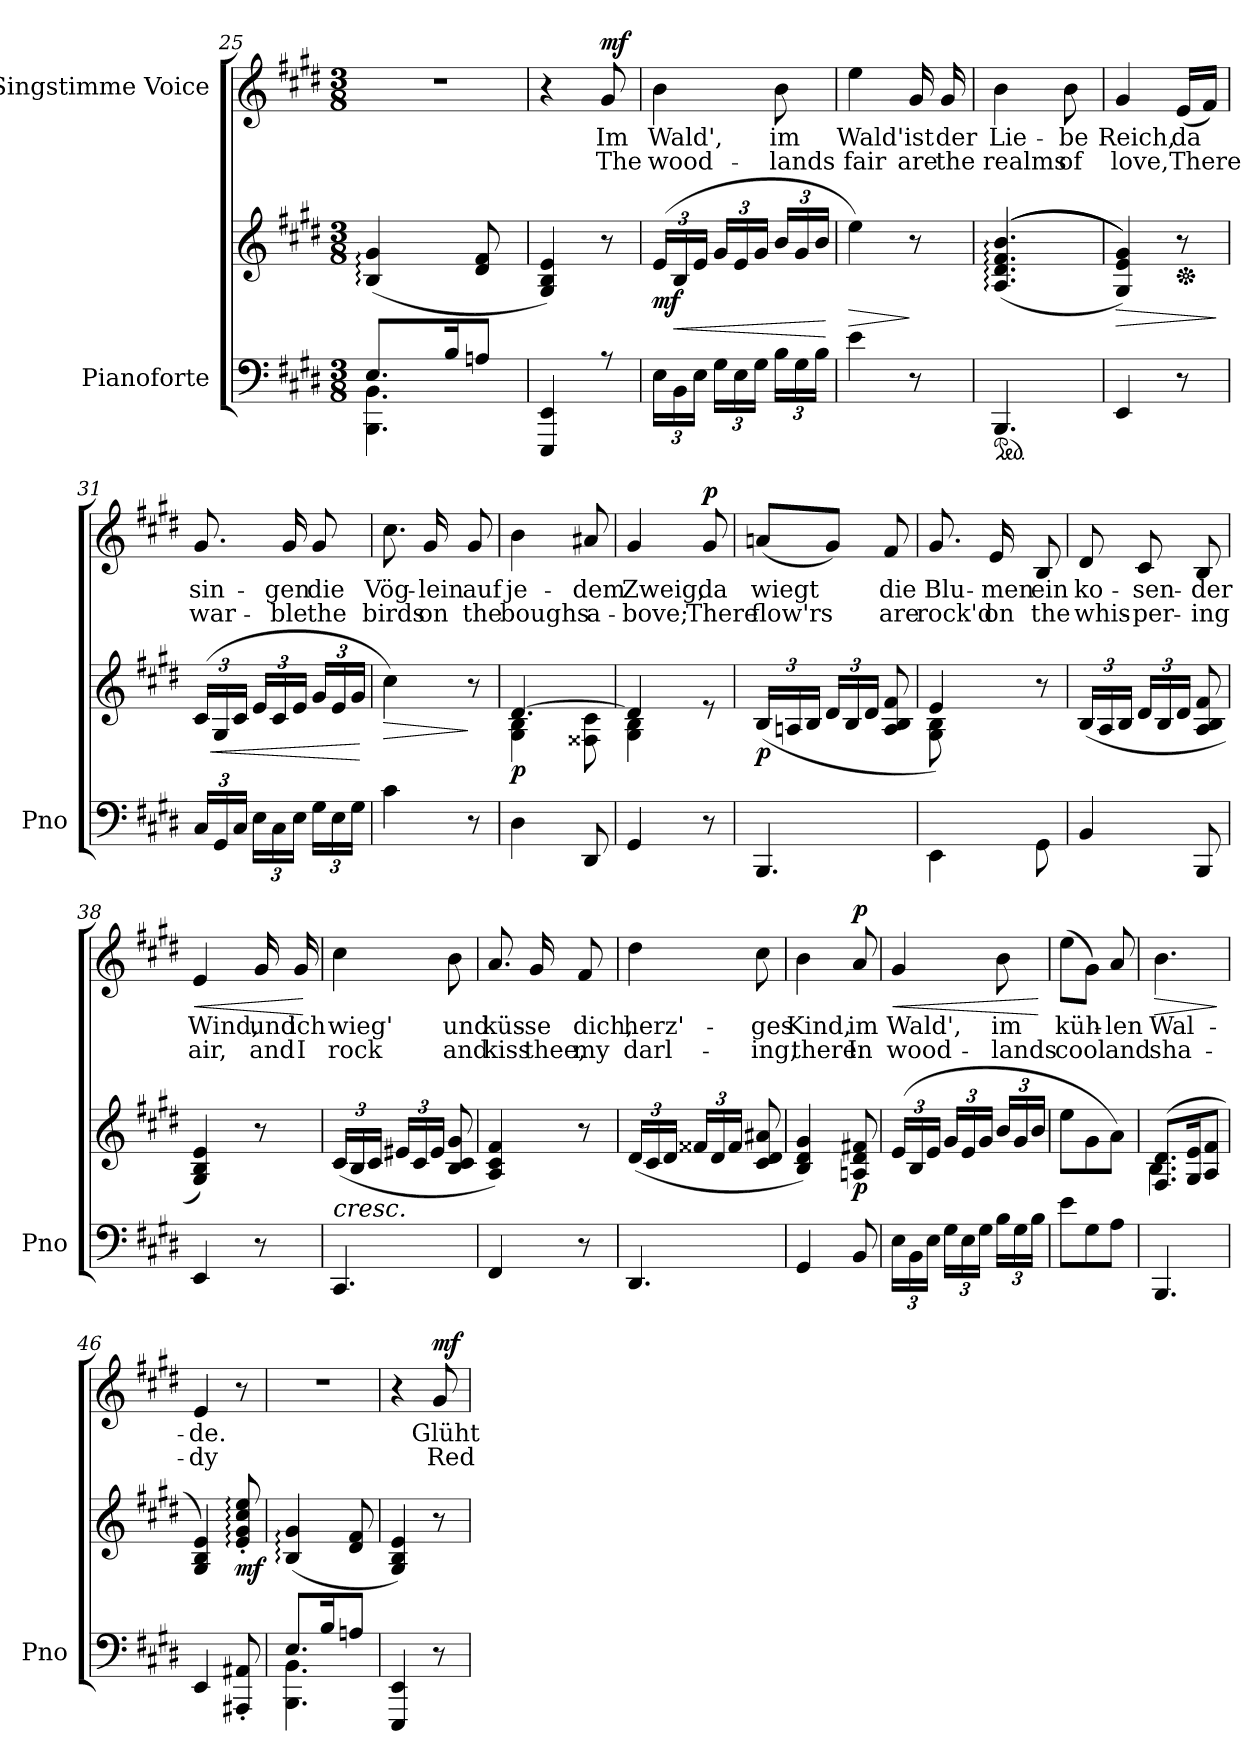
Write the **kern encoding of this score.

**kern	**kern	**dynam	**kern	**text	**text	**dynam
*part2	*part2	*part2	*part1	*part1	*part1	*part1
*staff3	*staff2	*staff2/3	*staff1	*staff1	*staff1	*staff1
*I"Pianoforte	*	*	*I"Singstimme Voice	*	*	*
*I'Pno	*	*	*	*	*	*
*clefF4	*clefG2	*	*clefG2	*	*	*
*k[f#c#g#d#]	*k[f#c#g#d#]	*	*k[f#c#g#d#]	*	*	*
*M3/8	*M3/8	*	*M3/8	*	*	*
=25	=25	=25	=25	=25	=25	=25
*^	*^	*	*	*	*	*
8.E/L	4.BBB\ 4.BB\	(>4B/: 4g#/:	16rFyy	.	4.r	.	.	.
.	.	.	16rFyy	.	.	.	.	.
.	.	.	16rFyy	.	.	.	.	.
16B/K	.	.	16rFyy	.	.	.	.	.
8An/J	.	8d#/ 8f#/	16rFyy	.	.	.	.	.
.	.	.	16rFyy	.	.	.	.	.
*	*	*v	*v	*	*	*	*	*
!!LO:LB:g=z
=26	=26	=26	=26	=26	=26	=26	=26
4.rBByy	4EEE/ 4EE/	4G#/ 4B/ 4e/)	.	4r	.	.	.
!	!	!	!	!	!LO:LY:b	!LO:LY:b	!LO:DY:a
.	8rA	8r	.	8g#/	Im	The	mf
*v	*v	*	*	*	*	*	*
=27	=27	=27	=27	=27	=27	=27
*Xbrackettup	*Xbrackettup	*	*	*	*	*
*^	*	*	*	*	*	*
!	!	!	!LO:DY:b	!	!LO:LY:b	!LO:LY:b	!
*v	*v	*	*	*	*	*	*
24E\LL	(>24e/LL	mf	4b\	Wald',	wood-	.
!	!	!LO:HP:b	!	!	!	!
24BB\	24B/	<	.	.	.	.
24E\JJ	24e/JJ	.	.	.	.	.
24G#\LL	24g#/LL	.	.	.	.	.
24E\	24e/	.	.	.	.	.
24G#\JJ	24g#/JJ	.	.	.	.	.
!	!	!	!	!LO:LY:b	!LO:LY:b	!
24B\LL	24b/LL	.	8b\	im	-lands	.
24G#\	24g#/	.	.	.	.	.
24B\JJ	24b/JJ	.	.	.	.	.
.	.	[	.	.	.	.
=28	=28	=28	=28	=28	=28	=28
!	!	!LO:HP:b	!	!LO:LY:b	!LO:LY:b	!
4e\	4ee\)	>	4ee\	Wald'	fair	.
!	!	!	!	!LO:LY:b	!LO:LY:b	!
8r	8r	]	16g#/	ist	are	.
!	!	!	!	!LO:LY:b	!LO:LY:b	!
.	.	.	16g#/	der	the	.
=29	=29	=29	=29	=29	=29	=29
*ped	*	*	*	*	*	*
!	!	!	!	!LO:LY:b	!LO:LY:b	!
4.BBB/	(>((>(4.A/: 4.d#/: 4.f#/: 4.b/:	.	4b\	Lie-	realms	.
!	!	!	!	!LO:LY:b	!LO:LY:b	!
.	.	.	8b\	-be	of	.
=30	=30	=30	=30	=30	=30	=30
!	!	!LO:HP:b	!	!LO:LY:b	!LO:LY:b	!
4EE/	4G#/ 4e/ 4g#/))))	>	4g#/	Reich,	love,	.
*	*Xped	*	*	*	*	*
!	!	!	!	!LO:LY:b	!LO:LY:b	!
8r	8r	.	(16e/LL	da	There	.
.	.	.	16f#/JJ)	.	.	.
.	.	]	.	.	.	.
!!LO:PB:g=z
=31	=31	=31	=31	=31	=31	=31
!	!	!	!	!LO:LY:b	!LO:LY:b	!
24C#/LL	(>24c#/LL	.	8.g#/	sin-	war-	.
!	!	!LO:HP:b	!	!	!	!
24GG#/	24G#/	<	.	.	.	.
24C#/JJ	24c#/JJ	.	.	.	.	.
24E\LL	24e/LL	.	.	.	.	.
24C#\	24c#/	.	.	.	.	.
!	!	!	!	!LO:LY:b	!LO:LY:b	!
.	.	.	16g#/	-gen	-ble	.
24E\JJ	24e/JJ	.	.	.	.	.
!	!	!	!	!LO:LY:b	!LO:LY:b	!
24G#\LL	24g#/LL	.	8g#/	die	the	.
24E\	24e/	.	.	.	.	.
24G#\JJ	24g#/JJ	.	.	.	.	.
.	.	[	.	.	.	.
=32	=32	=32	=32	=32	=32	=32
!	!	!LO:HP:b	!	!LO:LY:b	!LO:LY:b	!
4c#\	4cc#\)	>	8.cc#\	Vög-	birds	.
!	!	!	!	!LO:LY:b	!LO:LY:b	!
.	.	.	16g#/	-lein	on	.
!	!	!	!	!LO:LY:b	!LO:LY:b	!
8r	8r	]	8g#/	auf	the	.
=33	=33	=33	=33	=33	=33	=33
*	*^	*	*	*	*	*
!	!	!	!LO:DY:b	!	!LO:LY:b	!LO:LY:b	!
4D#\	[4.d#/	4G#\ 4B\	p	4b\	je-	boughs	.
!	!	!	!	!	!LO:LY:b	!LO:LY:b	!
8DD#/	.	8F##X\ 8c#\	.	8a#X/	-dem	a-	.
=34	=34	=34	=34	=34	=34	=34	=34
!	!	!	!	!	!LO:LY:b	!LO:LY:b	!
4GG#/	4d#/]	4G#\ 4B\	.	4g#/	Zweig,	-bove;	.
!	!	!	!	!	!LO:LY:b	!LO:LY:b	!LO:DY:a
8r	8re	8ryy	.	8g#/	da	There	p
=35	=35	=35	=35	=35	=35	=35	=35
!	!	!	!LO:DY:b	!	!LO:LY:b	!LO:LY:b	!
*	*v	*v	*	*	*	*	*
4.BBB/	(>24B/LL	p	(8an/L	wiegt	flow'rs	.
.	24An/	.	.	.	.	.
.	24B/JJ	.	.	.	.	.
.	24d#/LL	.	8g#/J)	.	.	.
.	24B/	.	.	.	.	.
.	24d#/JJ	.	.	.	.	.
!	!	!	!	!LO:LY:b	!LO:LY:b	!
.	8A/ 8B/ 8f#/	.	8f#/	die	are	.
!!LO:LB:g=z
=36	=36	=36	=36	=36	=36	=36
*^	*^	*	*	*	*	*
!	!	!	!	!	!	!LO:LY:b	!LO:LY:b	!
8ryy	4EE\	4e/)	(8G#\ 8B\L	.	8.g#/	Blu-	rock'd	.
8E/	.	.	4ryy	.	.	.	.	.
!	!	!	!	!	!	!LO:LY:b	!LO:LY:b	!
.	.	.	.	.	16e/	-men	on	.
!	!	!	!	!	!	!LO:LY:b	!LO:LY:b	!
8BB/J)	8GG#\	8r	.	.	8B/	ein	the	.
*	*	*v	*v	*	*	*	*	*
=37	=37	=37	=37	=37	=37	=37	=37
!	!	!	!	!	!LO:LY:b	!LO:LY:b	!
*v	*v	*	*	*	*	*	*
4BB/	(>24B/LL	.	8d#/	ko-	whis-	.
.	24A/	.	.	.	.	.
.	24B/JJ	.	.	.	.	.
!	!	!	!	!LO:LY:b	!LO:LY:b	!
.	24d#/LL	.	8c#/	-sen-	-per-	.
.	24B/	.	.	.	.	.
.	24d#/JJ	.	.	.	.	.
!	!	!	!	!LO:LY:b	!LO:LY:b	!
8BBB/	8A/ 8B/ 8f#/	.	8B/	-der	-ing	.
=38	=38	=38	=38	=38	=38	=38
!	!	!	!	!LO:LY:b	!LO:LY:b	!LO:HP:b
4EE/	4G#/ 4B/ 4e/)	.	4e/	Wind,	air,	<
!	!	!	!	!LO:LY:b	!LO:LY:b	!
8r	8r	.	16g#/	und	and	.
!	!	!	!	!LO:LY:b	!LO:LY:b	!
.	.	.	16g#/	ich	I	.
.	.	.	.	.	.	[
=39	=39	=39	=39	=39	=39	=39
!LO:TX:a:i:t=cresc.	!	!	!	!	!	!
!	!	!	!	!LO:LY:b	!LO:LY:b	!
4.CC#/	(>24c#/LL	.	4cc#\	wieg'	rock	.
.	24B/	.	.	.	.	.
.	24c#/JJ	.	.	.	.	.
.	24e#X/LL	.	.	.	.	.
.	24c#/	.	.	.	.	.
.	24e#/JJ	.	.	.	.	.
*	*	*	*MM90	*	*	*
!	!	!	!	!LO:LY:b	!LO:LY:b	!
.	8B/ 8c#/ 8g#/	.	8b\	und	and	.
=40	=40	=40	=40	=40	=40	=40
!	!	!	!	!LO:LY:b	!LO:LY:b	!
4FF#/	4A/ 4c#/ 4f#/)	.	8.a/	küs-	kiss	.
!	!	!	!	!LO:LY:b	!LO:LY:b	!
.	.	.	16g#/	-se	thee,	.
!	!	!	!	!LO:LY:b	!LO:LY:b	!
8r	8r	.	8f#/	dich,	my	.
!!LO:LB:g=z
=41	=41	=41	=41	=41	=41	=41
!	!	!	!	!LO:LY:b	!LO:LY:b	!
4.DD#/	(>24d#/LL	.	4dd#\	herz'-	darl-	.
.	24c#/	.	.	.	.	.
.	24d#/JJ	.	.	.	.	.
.	24f##X/LL	.	.	.	.	.
.	24d#/	.	.	.	.	.
.	24f##/JJ	.	.	.	.	.
!	!	!	!	!LO:LY:b	!LO:LY:b	!
.	8c#/ 8d#/ 8a#X/	.	8cc#\	-ges	-ing,	.
=42	=42	=42	=42	=42	=42	=42
!	!	!	!	!LO:LY:b	!LO:LY:b	!
4GG#/	4B/ 4d#/ 4g#/)	.	4b\	Kind,	there.	.
!	!	!LO:DY:b	!	!LO:LY:b	!LO:LY:b	!LO:DY:a
8BB/	8An/ 8d#/ 8f#X/	p	8a/	im	In	p
=43	=43	=43	=43	=43	=43	=43
!	!	!	!	!LO:LY:b	!LO:LY:b	!LO:HP:b
24E\LL	(24e/LL	.	4g#/	Wald',	wood-	<
24BB\	24B/	.	.	.	.	.
24E\JJ	24e/JJ	.	.	.	.	.
24G#\LL	24g#/LL	.	.	.	.	.
24E\	24e/	.	.	.	.	.
24G#\JJ	24g#/JJ	.	.	.	.	.
!	!	!	!	!LO:LY:b	!LO:LY:b	!
24B\LL	24b/LL	.	8b\	im	-lands	.
24G#\	24g#/	.	.	.	.	.
24B\JJ	24b/JJ	.	.	.	.	.
.	.	.	.	.	.	[
=44	=44	=44	=44	=44	=44	=44
!	!	!	!	!LO:LY:b	!LO:LY:b	!
8e\L	8ee\L	.	(8ee\L	küh-	cool	.
8G#\	8g#\	.	8g#\J)	.	.	.
!	!	!	!	!LO:LY:b	!LO:LY:b	!
8A\J	8a\J)	.	8a/	-len	and	.
=45	=45	=45	=45	=45	=45	=45
*	*^	*	*	*	*	*
!	!	!	!	!	!LO:LY:b	!LO:LY:b	!LO:HP:b
4.BBB/	(8.F#/ 8.d#/L	4.B\	.	4.b\	Wal-	sha-	>
.	16G#/ 16e/K	.	.	.	.	.	.
.	8A/ 8f#/J	.	.	.	.	.	.
*	*v	*v	*	*	*	*	*
.	.	.	.	.	.	]
!!LO:LB:g=z
=46	=46	=46	=46	=46	=46	=46
!	!	!	!	!LO:LY:b	!LO:LY:b	!
4EE/	4G#/ 4B/ 4e/)	.	4e/	-de.	-dy	.
!	!	!LO:DY:b	!	!	!	!
8AAA#X/' 8AA#X/'	8e/:' 8g#/:' 8cc#/:' 8ee/:'	mf	8r	.	.	.
=47	=47	=47	=47	=47	=47	=47
*^	*	*	*	*	*	*
8.E/L	4.BBB\ 4.BB\	(>4B/: 4g#/:	.	4.r	.	.	.
16B/K	.	.	.	.	.	.	.
8An/J	.	8d#/ 8f#/	.	.	.	.	.
*v	*v	*	*	*	*	*	*
=48	=48	=48	=48	=48	=48	=48
4EEE/ 4EE/	4G#/ 4B/ 4e/)	.	4r	.	.	.
*	*	*	*MM100	*	*	*
!	!	!	!	!LO:LY:b	!LO:LY:b	!LO:DY:a
8r	8r	.	8g#/	Glüht	Red	mf
=	=	=	=	=	=	=
*-	*-	*-	*-	*-	*-	*-
